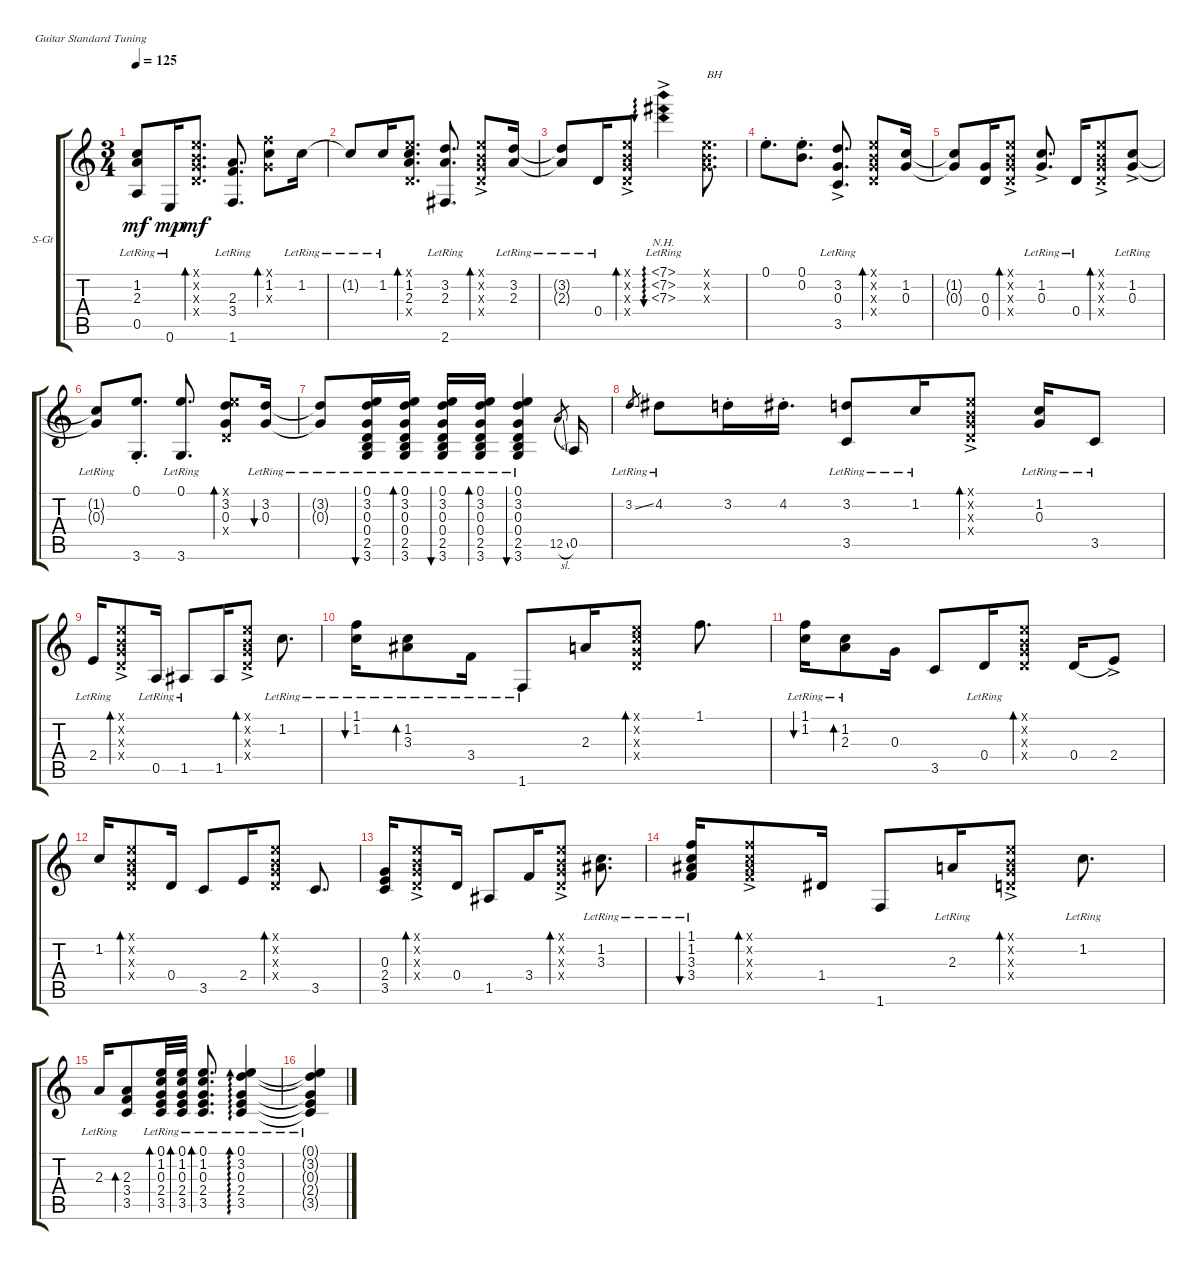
\defaultSystemsLayout 4
\bracketExtendMode groupsimilarinstruments
\firstSystemTrackNameOrientation horizontal
\otherSystemsTrackNameOrientation horizontal
\track ("Steel Guitar" "S-Gt") {instrument acousticguitarsteel}
\staff {score tabs}
\tuning (E4 B3 G3 D3 A2 E2)
\ts (3 4)
\tempo 125
\clef g2
\ks c
(1.2{lr t} 2.3{lr t} 0.5{lr t}).8{dy mf} 0.6{lr}.16{dy mp} (0.1{x} 0.2{x} 0.3{x} 0.4{x}).8{d bd 30 dy mf} (1.6{lr} 3.4 2.3{lr}).8{d} (1.1{x} 1.2 0.3{x}).8{bd 30} 1.2{lr}.16 |
1.2{lr t}.8 1.2{lr}.16 (2.3 1.2 0.1{x} 0.4{x}).8{d bd 30} (3.2{lr} 2.3{lr} 2.6{lr}).8{d} (0.1{ac x} 0.2{ac x} 0.3{ac x} 0.4{x}).8{bd 30} (3.2{lr} 2.3{lr}).16 |
(3.2{lr t} 2.3{lr t}).8 0.4{lr}.16 (0.1{ac x} 0.2{ac x} 0.3{ac x} 0.4{x}).8{bd 30} (7.1{nh lr} 7.2{nh ac lr} 7.3{nh lr}).4{au 0} (0.1{x} 0.2{x} 0.3{x}).8{d txt "BH"} |
0.1{st}.8{d} (0.1{st} 0.2).8{d} (3.5{ac lr} 3.2{ac lr} 0.3).8{d} (0.1{x} 0.2{x} 0.3{x} 0.4{x}).8{bd 30} (1.2 0.3).16 |
(1.2{t} 0.3{t}).8 (0.3 0.4).16 (0.1{ac x} 0.2{ac x} 0.3{ac x} 0.4{x}).8{bd 30} (1.2{ac lr} 0.3{lr}).8{d} 0.4{lr}.16 (0.1{ac x} 0.2{ac x} 0.3{ac x} 0.4{x}).8{bd 30} (1.2{ac lr} 0.3).8 |
(1.2{lr t} 0.3{t}).8 (3.6{st} 0.1{st}).8{d} (3.6{lr} 0.1{lr}).8{d} (3.2 0.3 0.4{x} 0.1{x}).8{bd 30} (3.2{lr} 0.3{lr}).16{bu 30} |
(3.2{lr t} 0.3{lr t}).8 (3.2{lr} 0.3{lr} 0.1 3.6 2.5 0.4).16{bu 30} (3.2{lr} 0.3{lr} 0.1 3.6 2.5 0.4).16{bd 30} (3.2{lr} 0.3{lr} 0.1 3.6 2.5 0.4).16{bu 30} (3.2{lr} 0.3{lr} 0.1 3.6 2.5 0.4).16{bd 30} (3.2{lr} 0.3{lr} 0.1 3.6 2.5 0.4).4{bu 30} 12.5{sl}.8{gr} 0.5.16 |
3.2{ss lr}.8{gr} 4.2{lr}.8 3.2{st}.16 4.2{st}.16{d} (3.5{lr} 3.2{lr}).8 1.2{lr}.16 (0.1{ac x} 0.2{ac x} 0.3{ac x} 0.4{x}).8{bd 30} (1.2{lr} 0.3{lr}).16 3.5{lr}.8 |
2.4{lr}.16 (0.1{ac x} 0.2{ac x} 0.3{ac x} 0.4{x}).8{bd 30} 0.5{lr}.16 1.5{lr}.8 1.5.16 (0.1{ac x} 0.2{ac x} 0.3{ac x} 0.4{x}).8{bd 30} 1.2{lr}.8{d} |
(1.1{lr} 1.2{lr}).16{bu 30} (3.3{lr} 1.2{lr}).8{bd 30} 3.4{lr}.16 1.6{lr}.8 2.3.16 (0.1{x} 1.2{x} 0.3{x} 0.4{x}).8{bd 30} 1.1.8{d} |
(1.1{lr} 1.2{lr}).16{bu 30} (2.3{lr} 1.2{lr}).8{bd 30} 0.3.16 3.5.8 0.4{lr}.16 (0.4{x} 0.3{x} 0.2{x} 0.1{x}).8{bd 30} 0.4.16{legatoorigin} 2.4{ac}.8 |
1.2.16 (0.4{x} 0.3{x} 0.2{x} 0.1{x}).8{bd 30} 0.4.16 3.5.8 2.4.16 (0.4{x} 0.3{x} 0.2{x} 0.1{x}).8{bd 30} 3.5.8{d} |
(0.3 2.4 3.5).16 (0.1{ac x} 0.2{ac x} 0.3{ac x} 0.4{x}).8{bd 30} 0.4.16 1.5.8 3.4.16 (0.1{ac x} 0.2{ac x} 0.3{ac x} 0.4{x}).8{bd 30} (1.2{lr} 3.3).8{d} |
(1.1{lr} 1.2 3.3 3.4).16{bu 30} (1.1{ac x} 1.2{ac x} 3.3{ac x} 3.4{x}).8{bd 30} 1.4.16 1.6.8 2.3{lr}.16 (0.1{ac x} 0.2{ac x} 0.3{ac x} 0.4{x}).8{bd 30} 1.2{lr}.8{d} |
2.3{lr}.16 (2.3 3.4 3.5).8{bd 30} (3.5{lr} 2.4 0.3 1.2 0.1).32{bd 30} (3.5{lr} 2.4 0.3 1.2 0.1).32{bd 30} (3.5{lr} 2.4 0.3 1.2 0.1).8{d bd 30} (3.5{lr} 2.4 0.3 3.2 0.1).4{ad 30} |
(3.5{lr t} 2.4{t} 0.3{t} 3.2{t} 0.1{t}).4
